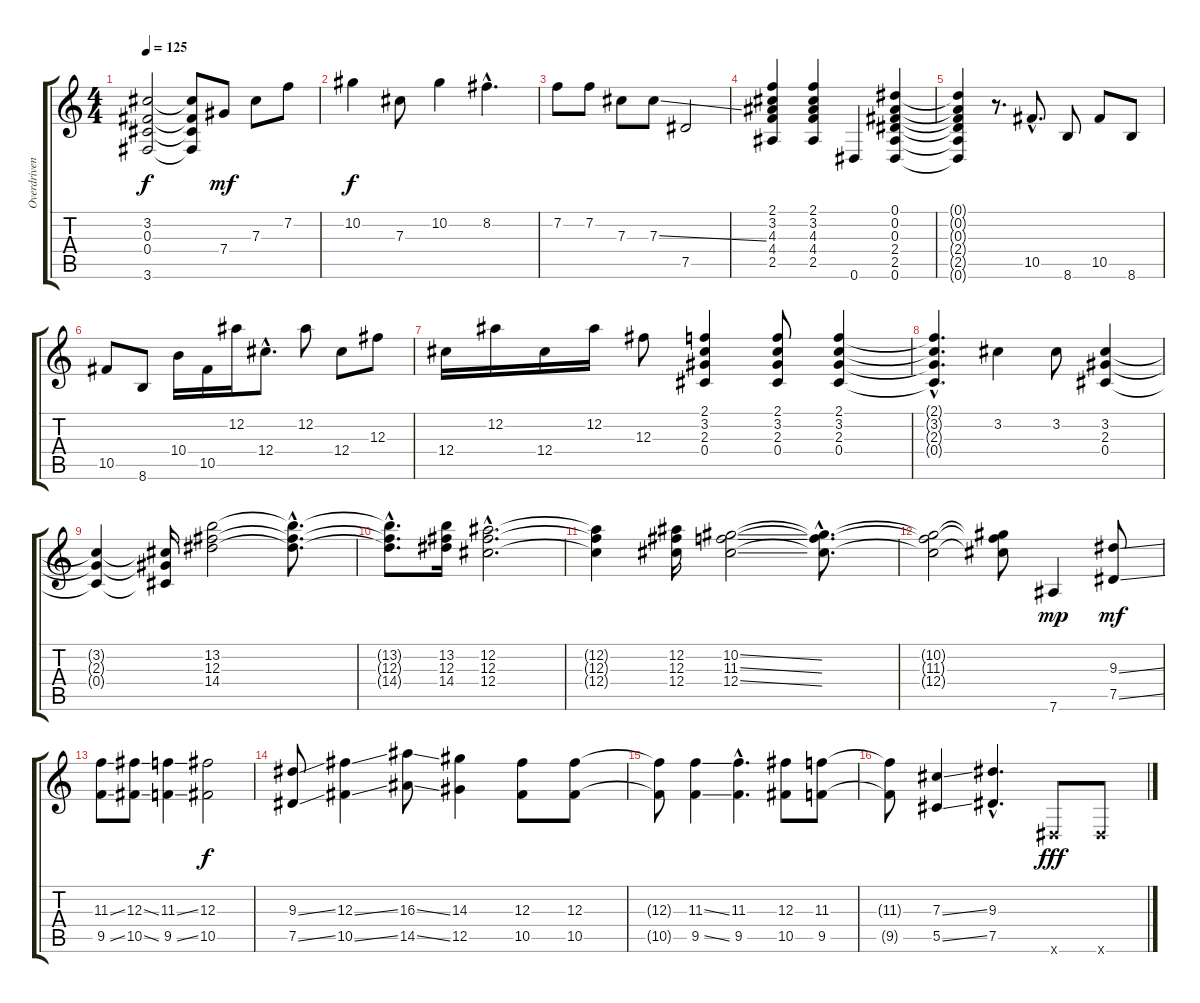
\track ("Overdriven" "Overdriven") {instrument overdrivenguitar}
\staff {score tabs}
\tuning (Eb4 Bb3 Gb3 Db3 Ab2 Eb2) {hide}
\ts (4 4)
\tempo 125
\clef g2
\ks c
(3.2 0.3 0.4 3.6).2{dy f} (3.2{t} 0.3{t} 0.4{t} 3.6{t}).8 7.4.8{dy mf} 7.3.8 7.2.8 |
10.2.4{dy f} 7.3.8 10.2.4 8.2{hac}.4{d} |
7.2.8 7.2.8 7.3.8 7.3{ss}.8 7.5.2 |
(2.1 3.2 4.3 4.4 2.5).4 (2.1 3.2 4.3 4.4 2.5).4 0.6.4 (0.1 0.2 0.3 2.4 2.5 0.6).4 |
(0.1{t} 0.2{t} 0.3{t} 2.4{t} 2.5{t} 0.6{t}).4 r.8{d} 10.5{hac}.8{d volume 10} 8.6.8 10.5.8 8.6.8 |
10.5.8 8.6.8 10.4.16 10.5.16 12.2.16 12.4{hac}.8{d} 12.2.8 12.4.8 12.3.8 |
12.4.16 12.2.16 12.4.16 12.2.16 12.3.8 (2.1 3.2 2.3 0.4).4 (2.1 3.2 2.3 0.4).8 (2.1 3.2 2.3 0.4).4 |
(2.1{hac t} 3.2{hac t} 2.3{hac t} 0.4{hac t}).4{d} 3.2.4 3.2.8 (3.2 2.3 0.4).4 |
(3.2{t} 2.3{t} 0.4{t}).4 (3.2{t} 2.3{t} 0.4{t}).16 (13.2 12.3 14.4).2 (13.2{hac t} 12.3{hac t} 14.4{hac t}).8{d} |
(13.2{hac t} 12.3{hac t} 14.4{hac t}).8{d} (13.2 12.3 14.4).16 (12.2{hac} 12.3{hac} 12.4{hac}).2{d} |
(12.2{t} 12.3{t} 12.4{t}).4 (12.2 12.3 12.4).16 (10.2{ss} 11.3{ss} 12.4{ss}).2 (10.2{hac t} 11.3{hac t} 12.4{hac t}).8{d} |
(10.2{t} 11.3{t} 12.4{t}).2 (10.2{t} 11.3{t} 12.4{t}).8 7.6.4{dy mp volume 16} (9.3{ss} 7.5{ss}).8{dy mf} |
(11.3{ss} 9.5{ss}).8 (12.3{ss} 10.5{ss}).8 (11.3{ss} 9.5{ss}).4 (12.3 10.5).2{dy f} |
(9.3{ss} 7.5{ss}).8 (12.3{ss} 10.5{ss}).4 (16.3{ss} 14.5{ss}).8 (14.3 12.5).4 (12.3 10.5).8 (12.3 10.5).8 |
(12.3{t} 10.5{t}).8 (11.3{ss} 9.5{ss}).4 (11.3{hac} 9.5{hac}).4{d} (12.3 10.5).8 (11.3 9.5).8 |
(11.3{t} 9.5{t}).8 (7.3{ss} 5.5{ss}).4 (9.3{hac} 7.5{hac}).4{d} 0.6{x}.8{dy fff} 0.6{x}.8
